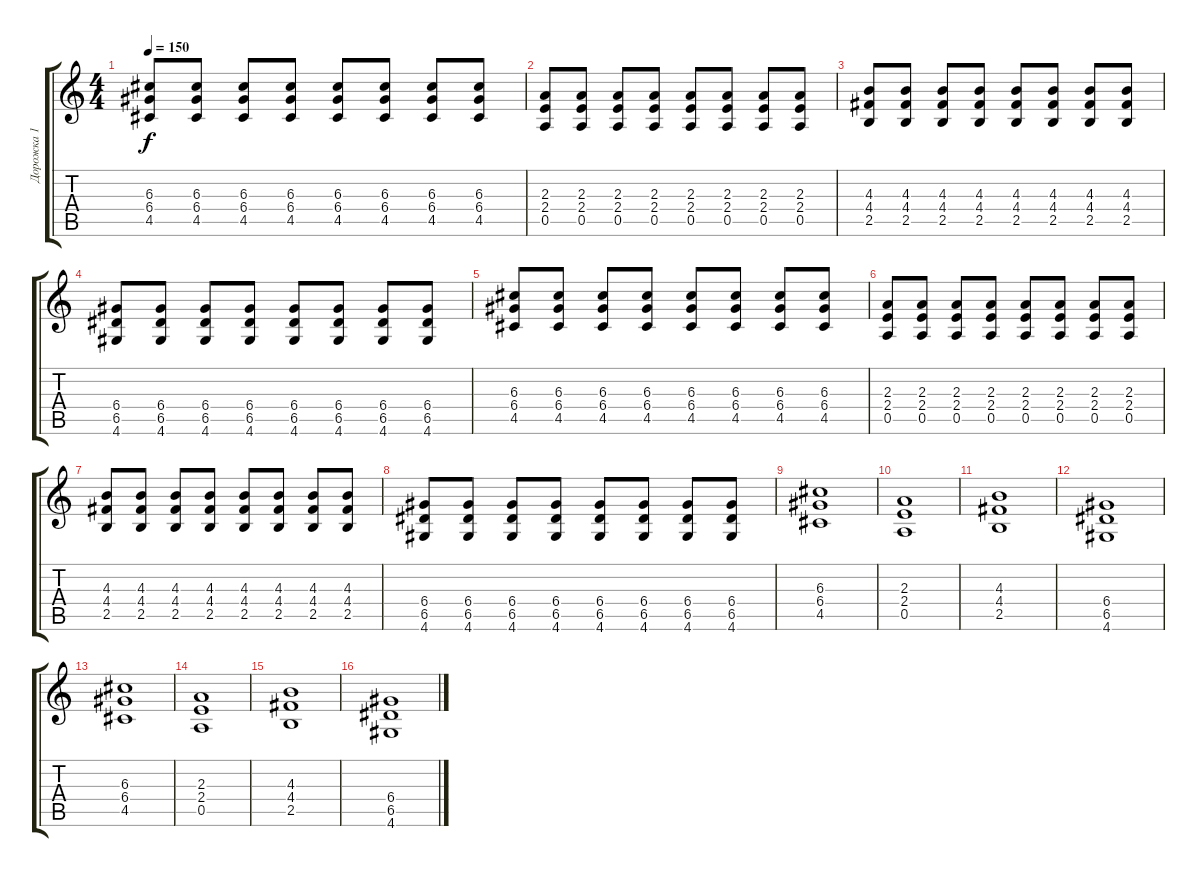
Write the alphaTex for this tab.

\track ("Дорожка 1" "Дорожка 1") {instrument electricguitarclean}
\staff {score tabs}
\tuning (E4 B3 G3 D3 A2 E2) {hide}
\ts (4 4)
\tempo 150
\clef g2
\ks c
(6.3 6.4 4.5).8{dy f} (6.3 6.4 4.5).8 (6.3 6.4 4.5).8 (6.3 6.4 4.5).8 (6.3 6.4 4.5).8 (6.3 6.4 4.5).8 (6.3 6.4 4.5).8 (6.3 6.4 4.5).8 |
(2.3 2.4 0.5).8 (2.3 2.4 0.5).8 (2.3 2.4 0.5).8 (2.3 2.4 0.5).8 (2.3 2.4 0.5).8 (2.3 2.4 0.5).8 (2.3 2.4 0.5).8 (2.3 2.4 0.5).8 |
(4.3 4.4 2.5).8 (4.3 4.4 2.5).8 (4.3 4.4 2.5).8 (4.3 4.4 2.5).8 (4.3 4.4 2.5).8 (4.3 4.4 2.5).8 (4.3 4.4 2.5).8 (4.3 4.4 2.5).8 |
(6.4 6.5 4.6).8 (6.4 6.5 4.6).8 (6.4 6.5 4.6).8 (6.4 6.5 4.6).8 (6.4 6.5 4.6).8 (6.4 6.5 4.6).8 (6.4 6.5 4.6).8 (6.4 6.5 4.6).8 |
(6.3 6.4 4.5).8 (6.3 6.4 4.5).8 (6.3 6.4 4.5).8 (6.3 6.4 4.5).8 (6.3 6.4 4.5).8 (6.3 6.4 4.5).8 (6.3 6.4 4.5).8 (6.3 6.4 4.5).8 |
(2.3 2.4 0.5).8 (2.3 2.4 0.5).8 (2.3 2.4 0.5).8 (2.3 2.4 0.5).8 (2.3 2.4 0.5).8 (2.3 2.4 0.5).8 (2.3 2.4 0.5).8 (2.3 2.4 0.5).8 |
(4.3 4.4 2.5).8 (4.3 4.4 2.5).8 (4.3 4.4 2.5).8 (4.3 4.4 2.5).8 (4.3 4.4 2.5).8 (4.3 4.4 2.5).8 (4.3 4.4 2.5).8 (4.3 4.4 2.5).8 |
(6.4 6.5 4.6).8 (6.4 6.5 4.6).8 (6.4 6.5 4.6).8 (6.4 6.5 4.6).8 (6.4 6.5 4.6).8 (6.4 6.5 4.6).8 (6.4 6.5 4.6).8 (6.4 6.5 4.6).8 |
(6.3 6.4 4.5).1 |
(2.3 2.4 0.5).1 |
(4.3 4.4 2.5).1 |
(6.4 6.5 4.6).1 |
(6.3 6.4 4.5).1 |
(2.3 2.4 0.5).1 |
(4.3 4.4 2.5).1 |
(6.4 6.5 4.6).1
